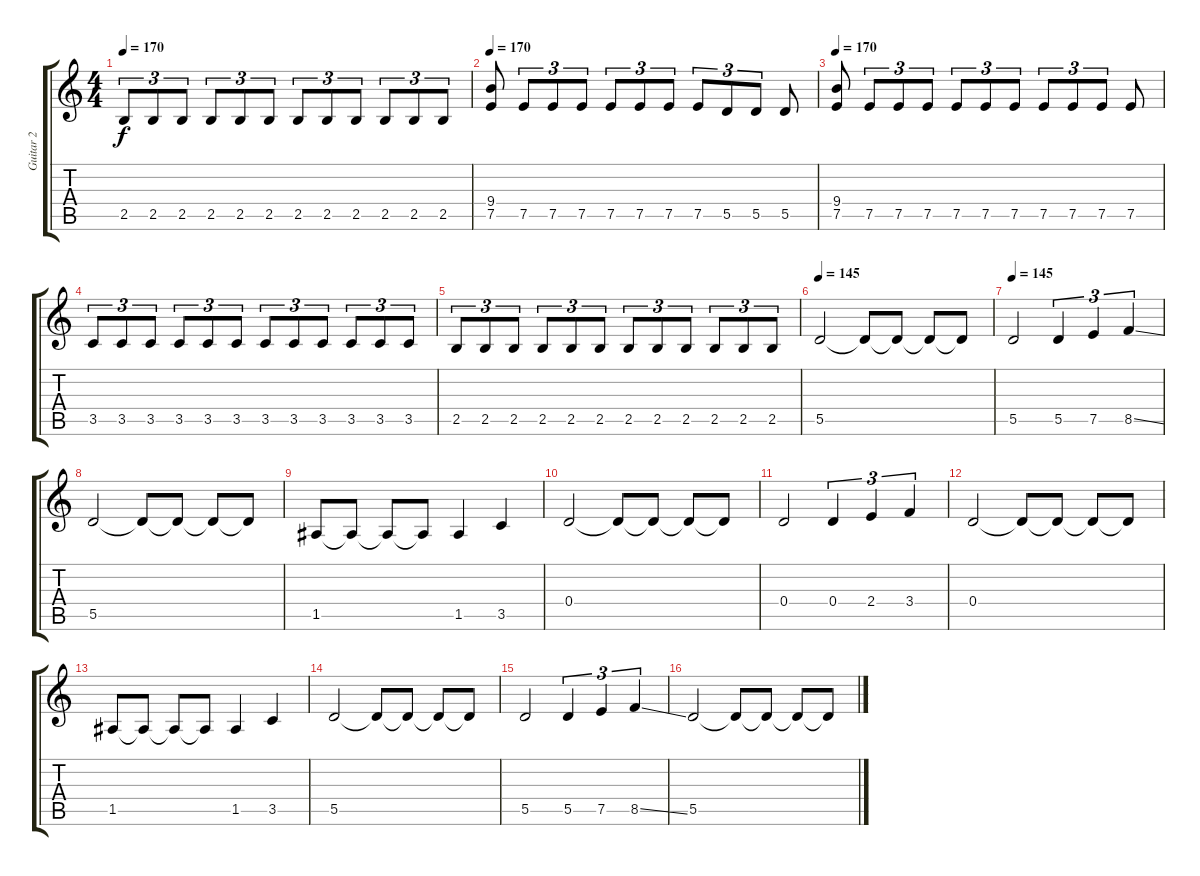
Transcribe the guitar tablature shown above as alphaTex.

\track ("Guitar 2" "Guitar 2") {instrument distortionguitar}
\staff {score tabs}
\tuning (E4 B3 G3 D3 A2 E2) {hide}
\ts (4 4)
\tempo 170
\clef g2
\ks c
2.5.8{tu (3 2) dy f} 2.5.8{tu (3 2)} 2.5.8{tu (3 2)} 2.5.8{tu (3 2)} 2.5.8{tu (3 2)} 2.5.8{tu (3 2)} 2.5.8{tu (3 2)} 2.5.8{tu (3 2)} 2.5.8{tu (3 2)} 2.5.8{tu (3 2)} 2.5.8{tu (3 2)} 2.5.8{tu (3 2)} |
\tempo 170
(9.4 7.5).8 7.5.8{tu (3 2)} 7.5.8{tu (3 2)} 7.5.8{tu (3 2)} 7.5.8{tu (3 2)} 7.5.8{tu (3 2)} 7.5.8{tu (3 2)} 7.5.8{tu (3 2)} 5.5.8{tu (3 2)} 5.5.8{tu (3 2)} 5.5.8 |
\tempo 170
(9.4 7.5).8 7.5.8{tu (3 2)} 7.5.8{tu (3 2)} 7.5.8{tu (3 2)} 7.5.8{tu (3 2)} 7.5.8{tu (3 2)} 7.5.8{tu (3 2)} 7.5.8{tu (3 2)} 7.5.8{tu (3 2)} 7.5.8{tu (3 2)} 7.5.8 |
3.5.8{tu (3 2)} 3.5.8{tu (3 2)} 3.5.8{tu (3 2)} 3.5.8{tu (3 2)} 3.5.8{tu (3 2)} 3.5.8{tu (3 2)} 3.5.8{tu (3 2)} 3.5.8{tu (3 2)} 3.5.8{tu (3 2)} 3.5.8{tu (3 2)} 3.5.8{tu (3 2)} 3.5.8{tu (3 2)} |
2.5.8{tu (3 2)} 2.5.8{tu (3 2)} 2.5.8{tu (3 2)} 2.5.8{tu (3 2)} 2.5.8{tu (3 2)} 2.5.8{tu (3 2)} 2.5.8{tu (3 2)} 2.5.8{tu (3 2)} 2.5.8{tu (3 2)} 2.5.8{tu (3 2)} 2.5.8{tu (3 2)} 2.5.8{tu (3 2)} |
\tempo 145
5.5.2 5.5{t}.8 5.5{t}.8 5.5{t}.8 5.5{t}.8 |
\tempo 145
5.5.2 5.5.4{tu (3 2)} 7.5.4{tu (3 2)} 8.5{ss}.4{tu (3 2)} |
5.5.2 5.5{t}.8 5.5{t}.8 5.5{t}.8 5.5{t}.8 |
1.5.8 1.5{t}.8 1.5{t}.8 1.5{t}.8 1.5.4 3.5.4 |
0.4.2 0.4{t}.8 0.4{t}.8 0.4{t}.8 0.4{t}.8 |
0.4.2 0.4.4{tu (3 2)} 2.4.4{tu (3 2)} 3.4.4{tu (3 2)} |
0.4.2 0.4{t}.8 0.4{t}.8 0.4{t}.8 0.4{t}.8 |
1.5.8 1.5{t}.8 1.5{t}.8 1.5{t}.8 1.5.4 3.5.4 |
5.5.2 5.5{t}.8 5.5{t}.8 5.5{t}.8 5.5{t}.8 |
5.5.2 5.5.4{tu (3 2)} 7.5.4{tu (3 2)} 8.5{ss}.4{tu (3 2)} |
5.5.2 5.5{t}.8 5.5{t}.8 5.5{t}.8 5.5{t}.8
